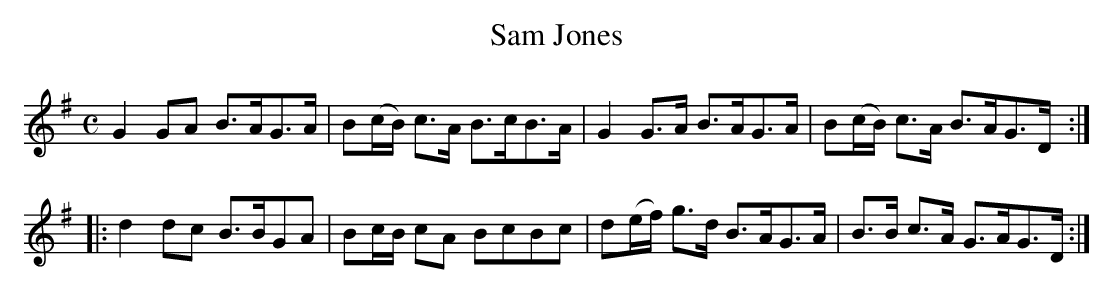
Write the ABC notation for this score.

X:1
T:Sam Jones
M:C
L:1/8
K:G
G2GA B>AG>A|B(c/B/) c>A B>cB>A|G2      G>A B>AG>A|B(c/B/) c>A B>AG>D:|
|:d2dc B>BGA |Bc/B/   cA  BcBc  |d(e/f/) g>d B>AG>A|B>B     c>A G>AG>D:|
